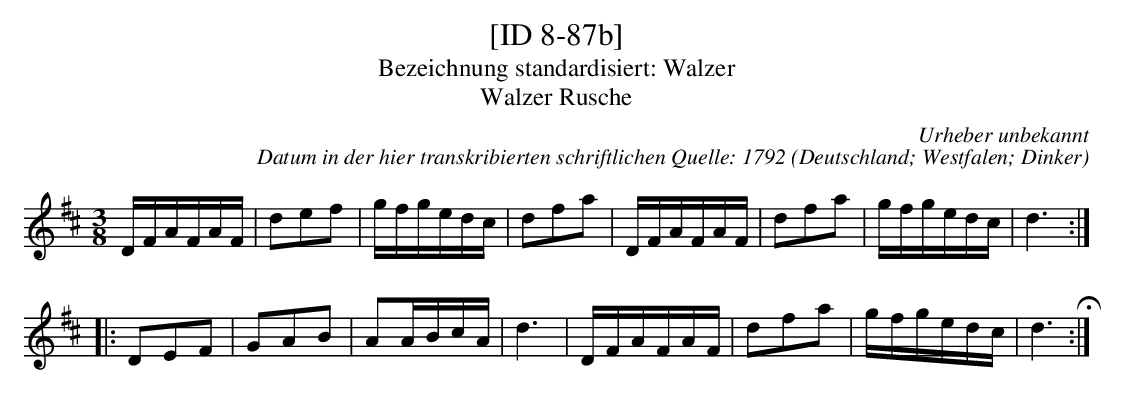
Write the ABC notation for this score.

X:1
T:[ID 8-87b]
T:Bezeichnung standardisiert: Walzer
T:Walzer Rusche
C:Urheber unbekannt
C:Datum in der hier transkribierten schriftlichen Quelle: 1792
O:Deutschland; Westfalen; Dinker
M:3/8
L:1/16
K:D
DFAFAF | d2e2f2 | gfgedc | d2f2a2 | DFAFAF | d2f2a2 | gfgedc | d6 ::
D2E2F2 | G2A2B2 | A2ABcA | d6 | DFAFAF | d2f2a2 | gfgedc | d6 H:|
